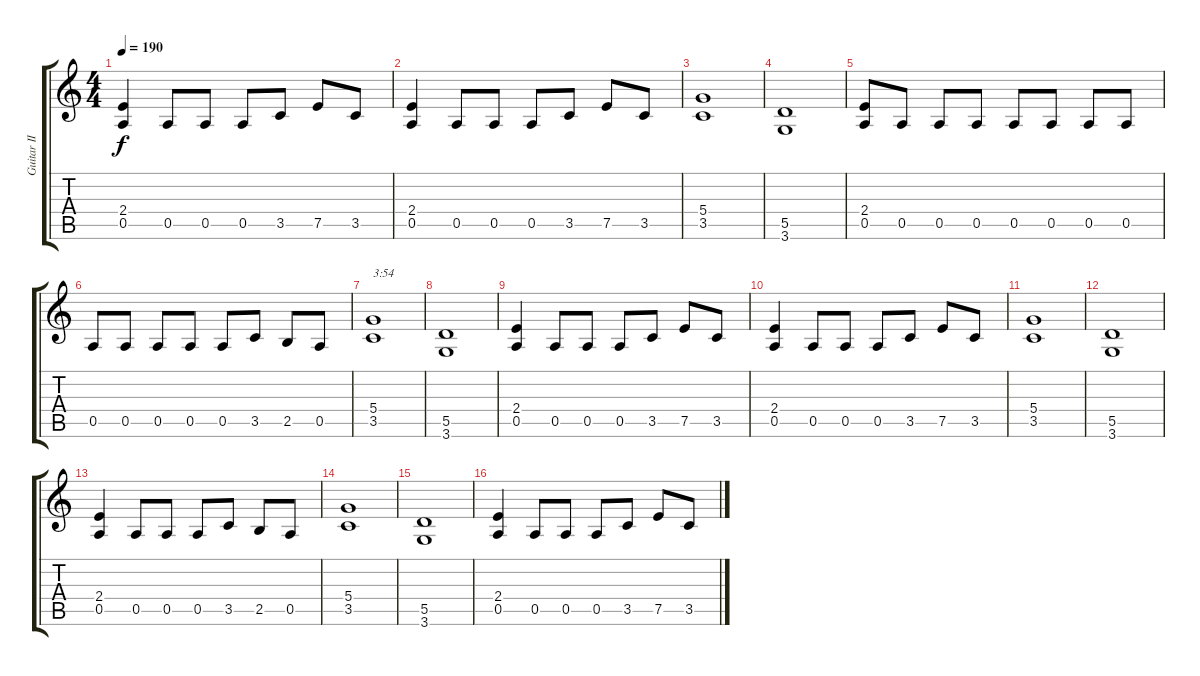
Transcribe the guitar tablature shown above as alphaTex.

\track ("Guitar II" "Guitar II") {instrument distortionguitar}
\staff {score tabs}
\tuning (E4 B3 G3 D3 A2 E2) {hide}
\ts (4 4)
\tempo 190
\clef g2
\ks c
(2.4 0.5).4{dy f} 0.5.8 0.5.8 0.5.8 3.5.8 7.5.8 3.5.8 |
(2.4 0.5).4 0.5.8 0.5.8 0.5.8 3.5.8 7.5.8 3.5.8 |
(5.4 3.5).1 |
(5.5 3.6).1 |
(2.4 0.5).8 0.5.8 0.5.8 0.5.8 0.5.8 0.5.8 0.5.8 0.5.8 |
0.5.8 0.5.8 0.5.8 0.5.8 0.5.8 3.5.8 2.5.8 0.5.8 |
(5.4 3.5).1{txt "3:54"} |
(5.5 3.6).1 |
(2.4 0.5).4 0.5.8 0.5.8 0.5.8 3.5.8 7.5.8 3.5.8 |
(2.4 0.5).4 0.5.8 0.5.8 0.5.8 3.5.8 7.5.8 3.5.8 |
(5.4 3.5).1 |
(5.5 3.6).1 |
(2.4 0.5).4 0.5.8 0.5.8 0.5.8 3.5.8 2.5.8 0.5.8 |
(5.4 3.5).1 |
(5.5 3.6).1 |
(2.4 0.5).4 0.5.8 0.5.8 0.5.8 3.5.8 7.5.8 3.5.8
